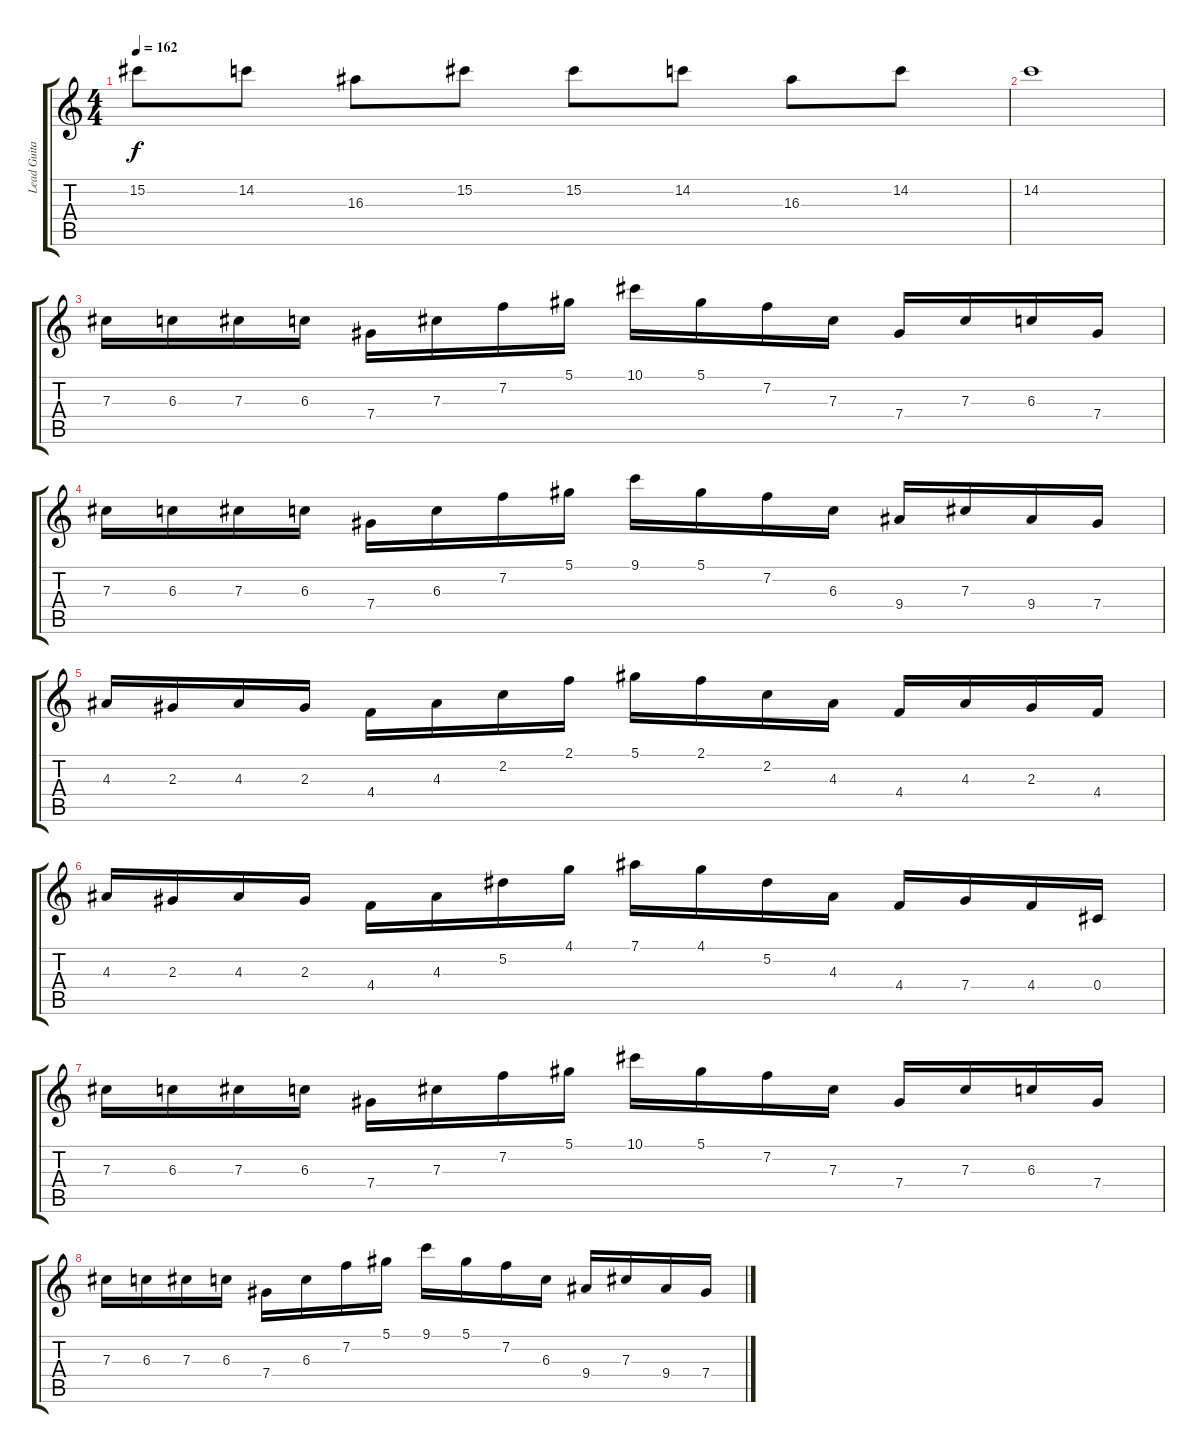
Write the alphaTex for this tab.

\track ("Lead Guitar" "Lead Guita") {instrument distortionguitar}
\staff {score tabs}
\tuning (Eb4 Bb3 Gb3 Db3 Ab2 Db2) {hide}
\ts (4 4)
\tempo 162
\clef g2
\ks c
15.2.8{dy f} 14.2.8 16.3.8 15.2.8 15.2.8 14.2.8 16.3.8 14.2.8 |
14.2.1 |
7.3.16 6.3.16 7.3.16 6.3.16 7.4.16 7.3.16 7.2.16 5.1.16 10.1.16 5.1.16 7.2.16 7.3.16 7.4.16 7.3.16 6.3.16 7.4.16 |
7.3.16 6.3.16 7.3.16 6.3.16 7.4.16 6.3.16 7.2.16 5.1.16 9.1.16 5.1.16 7.2.16 6.3.16 9.4.16 7.3.16 9.4.16 7.4.16 |
4.3.16 2.3.16 4.3.16 2.3.16 4.4.16 4.3.16 2.2.16 2.1.16 5.1.16 2.1.16 2.2.16 4.3.16 4.4.16 4.3.16 2.3.16 4.4.16 |
4.3.16 2.3.16 4.3.16 2.3.16 4.4.16 4.3.16 5.2.16 4.1.16 7.1.16 4.1.16 5.2.16 4.3.16 4.4.16 7.4.16 4.4.16 0.4.16 |
7.3.16 6.3.16 7.3.16 6.3.16 7.4.16 7.3.16 7.2.16 5.1.16 10.1.16 5.1.16 7.2.16 7.3.16 7.4.16 7.3.16 6.3.16 7.4.16 |
7.3.16 6.3.16 7.3.16 6.3.16 7.4.16 6.3.16 7.2.16 5.1.16 9.1.16 5.1.16 7.2.16 6.3.16 9.4.16 7.3.16 9.4.16 7.4.16
